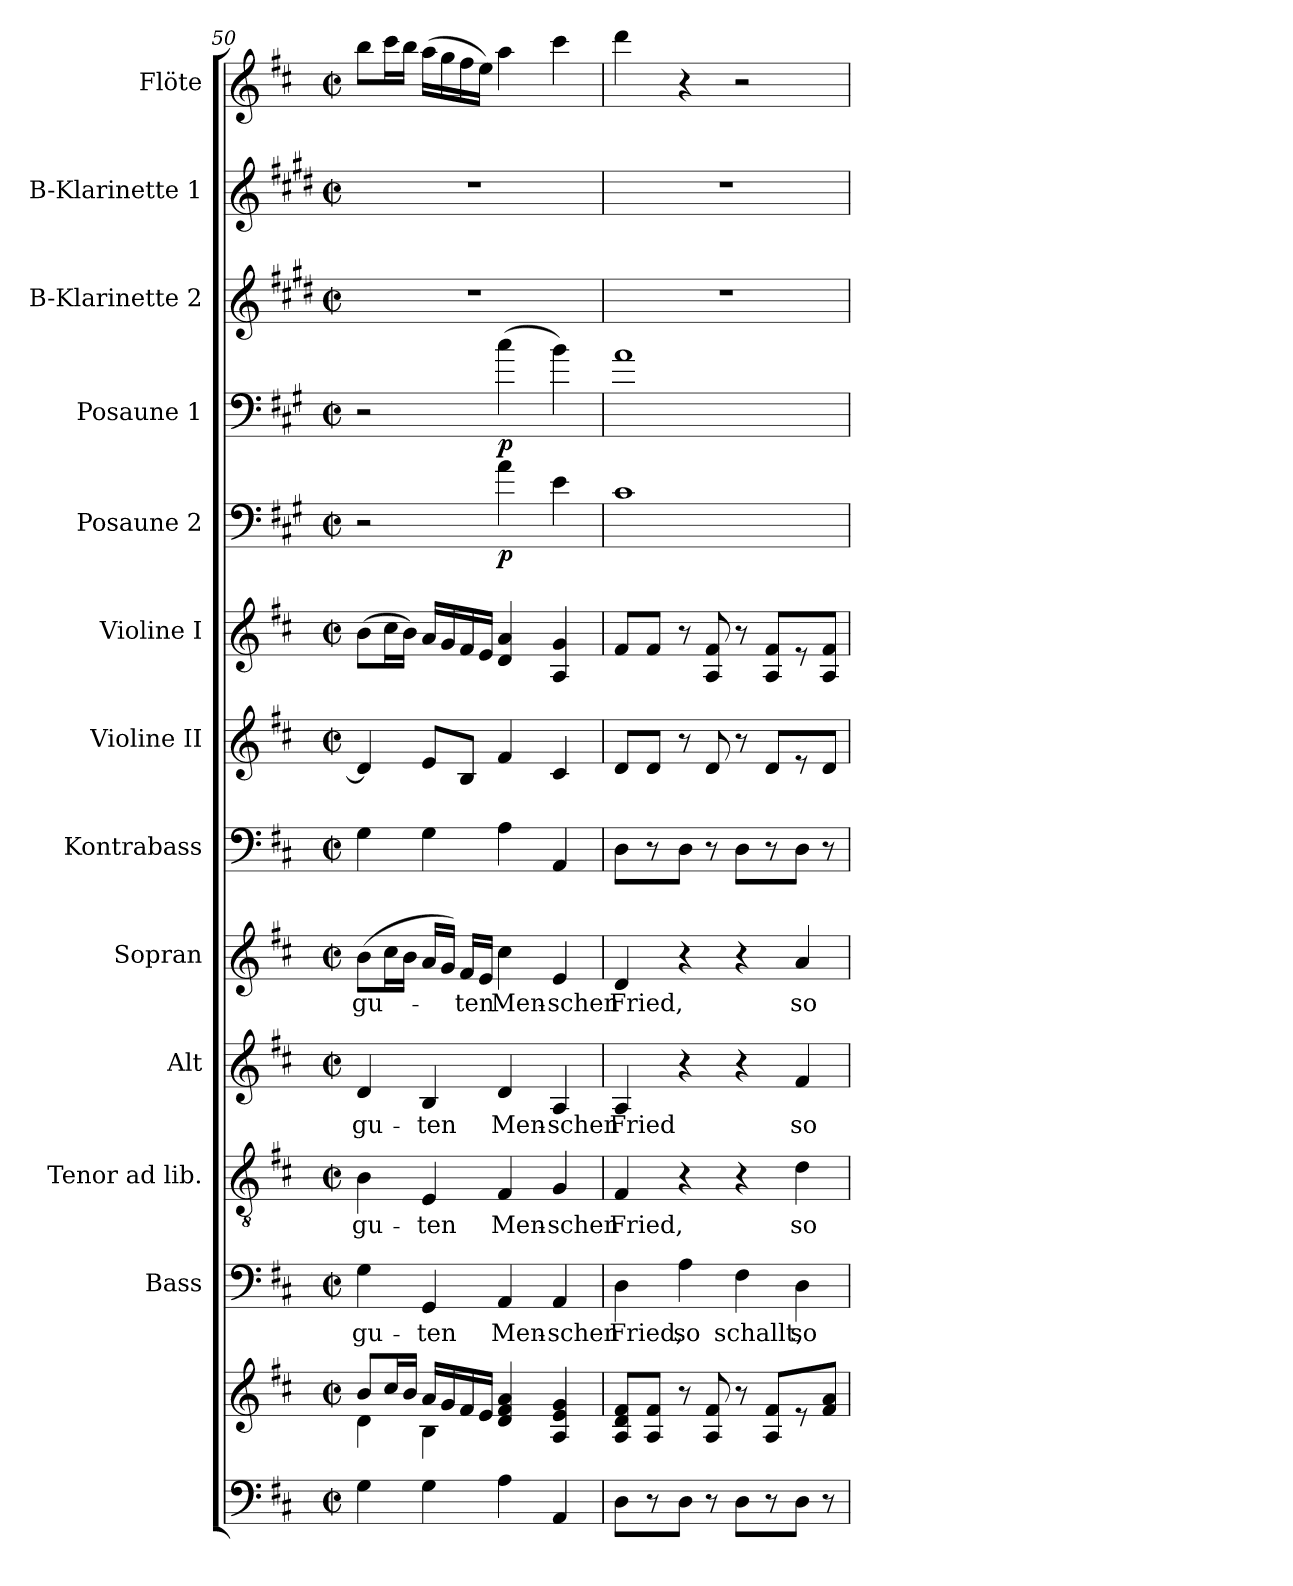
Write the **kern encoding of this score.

**kern	**kern	**kern	**text	**kern	**text	**kern	**text	**kern	**text	**kern	**kern	**kern	**kern	**dynam	**kern	**dynam	**kern	**kern	**kern
*part13	*part13	*part12	*part12	*part11	*part11	*part10	*part10	*part9	*part9	*part8	*part7	*part6	*part5	*part5	*part4	*part4	*part3	*part2	*part1
*staff14	*staff13	*staff12	*staff12	*staff11	*staff11	*staff10	*staff10	*staff9	*staff9	*staff8	*staff7	*staff6	*staff5	*staff5	*staff4	*staff4	*staff3	*staff2	*staff1
*	*	*I"Bass	*	*I"Tenor ad lib.	*	*I"Alt	*	*I"Sopran	*	*I"Kontrabass	*I"Violine II	*I"Violine I	*I"Posaune 2	*	*I"Posaune 1	*	*I"B-Klarinette 2	*I"B-Klarinette 1	*I"Flöte
*	*	*I'B.	*	*I'T.	*	*I'A.	*	*I'S.	*	*I'Kb.	*I'Vl. II	*I'Vl. I	*I'Pos 2	*	*I'Pos. 1	*	*I'B Kl. 2	*I'B Kl. 1	*I'Fl.
*clefF4	*clefG2	*clefF4	*	*clefGv2	*	*clefG2	*	*clefG2	*	*clefF4	*clefG2	*clefG2	*clefF4	*	*clefF4	*	*clefG2	*clefG2	*clefG2
*	*	*	*	*	*	*	*	*	*	*ITrd7c12	*	*	*ITrd4c7	*	*ITrd4c7	*	*ITrd1c2	*ITrd1c2	*
*k[f#c#]	*k[f#c#]	*k[f#c#]	*	*k[f#c#]	*	*k[f#c#]	*	*k[f#c#]	*	*k[f#c#]	*k[f#c#]	*k[f#c#]	*k[f#c#]	*	*k[f#c#]	*	*k[f#c#]	*k[f#c#]	*k[f#c#]
*D:	*D:	*D:	*	*D:	*	*D:	*	*D:	*	*D:	*D:	*D:	*D:	*	*D:	*	*D:	*D:	*D:
*M2/2	*M2/2	*M2/2	*	*M2/2	*	*M2/2	*	*M2/2	*	*M2/2	*M2/2	*M2/2	*M2/2	*	*M2/2	*	*M2/2	*M2/2	*M2/2
*met(c|)	*met(c|)	*met(c|)	*	*met(c|)	*	*met(c|)	*	*met(c|)	*	*met(c|)	*met(c|)	*met(c|)	*met(c|)	*	*met(c|)	*	*met(c|)	*met(c|)	*met(c|)
=50	=50	=50	=50	=50	=50	=50	=50	=50	=50	=50	=50	=50	=50	=50	=50	=50	=50	=50	=50
*	*^	*	*	*	*	*	*	*	*	*	*	*	*	*	*	*	*	*	*
!	!	!	!	!LO:LY:b	!	!LO:LY:b	!	!LO:LY:b	!	!LO:LY:b	!	!	!	!	!	!	!	!	!	!
4G\	8b/L	4d\	4G\	gu-	4B\	gu-	4d/	gu-	(>8b\L	gu-	4GG\	4d/]	(>8b\L	2r	.	2r	.	1r	1r	8bb\L
.	16cc#/L	.	.	.	.	.	.	.	16cc#\L	.	.	.	16cc#\L	.	.	.	.	.	.	16ccc#\L
.	16b/JJ	.	.	.	.	.	.	.	16b\JJ	.	.	.	16b\JJ)	.	.	.	.	.	.	16bb\JJ
!	!	!	!	!LO:LY:b	!	!LO:LY:b	!	!LO:LY:b	!	!	!	!	!	!	!	!	!	!	!	!
4G\	16a/LL	4B\	4GG/	-ten	4E/	-ten	4B/	-ten	16a/LL	.	4GG\	8e/L	16a/LL	.	.	.	.	.	.	(>16aa\LL
.	16g/	.	.	.	.	.	.	.	16g/JJ)	.	.	.	16g/	.	.	.	.	.	.	16gg\
!	!	!	!	!	!	!	!	!	!	!LO:LY:b	!	!	!	!	!	!	!	!	!	!
.	16f#/	.	.	.	.	.	.	.	16f#/LL	-ten	.	8B/J	16f#/	.	.	.	.	.	.	16ff#\
.	16e/JJ	.	.	.	.	.	.	.	16e/JJ	.	.	.	16e/JJ	.	.	.	.	.	.	16ee\JJ)
!	!	!	!	!LO:LY:b	!	!LO:LY:b	!	!LO:LY:b	!	!LO:LY:b	!	!	!	!	!LO:DY:b	!	!LO:DY:b	!	!	!
4A\	4d/ 4f#/ 4a/	2ryy	4AA/	Men-	4F#/	Men-	4d/	Men-	4cc#\	Men-	4AA\	4f#/	4d/ 4a/	4d\	p	(>4f#\	p	.	.	4aa\
!	!	!	!	!LO:LY:b	!	!LO:LY:b	!	!LO:LY:b	!	!LO:LY:b	!	!	!	!	!	!	!	!	!	!
4AA/	4A/ 4e/ 4g/	.	4AA/	-schen	4G/	-schen	4A/	-schen	4e/	-schen	4AAA/	4c#/	4A/ 4g/	4A\	.	4e\)	.	.	.	4ccc#\
*	*v	*v	*	*	*	*	*	*	*	*	*	*	*	*	*	*	*	*	*	*
=51	=51	=51	=51	=51	=51	=51	=51	=51	=51	=51	=51	=51	=51	=51	=51	=51	=51	=51	=51
!	!	!	!LO:LY:b	!	!LO:LY:b	!	!LO:LY:b	!	!LO:LY:b	!	!	!	!	!	!	!	!	!	!
8D\L	8A/ 8d/ 8f#/L	4D\	Fried,	4F#/	Fried,	4A/	Fried	4d/	Fried,	8DD\L	8d/L	8f#/L	1F#	.	1d	.	1r	1r	4ddd\
8r	8A/ 8f#/J	.	.	.	.	.	.	.	.	8r	8d/J	8f#/J	.	.	.	.	.	.	.
!	!	!	!LO:LY:b	!	!	!	!	!	!	!	!	!	!	!	!	!	!	!	!
8D\J	8r	4A\	so	4r	.	4r	.	4r	.	8DD\J	8r	8r	.	.	.	.	.	.	4r
8r	8A/ 8f#/	.	.	.	.	.	.	.	.	8r	8d/	8A/ 8f#/	.	.	.	.	.	.	.
!	!	!	!LO:LY:b	!	!	!	!	!	!	!	!	!	!	!	!	!	!	!	!
8D\L	8r	4F#\	schallt,	4r	.	4r	.	4r	.	8DD\L	8r	8r	.	.	.	.	.	.	2r
8r	8A/ 8f#/L	.	.	.	.	.	.	.	.	8r	8d/L	8A/ 8f#/L	.	.	.	.	.	.	.
!	!	!	!LO:LY:b	!	!LO:LY:b	!	!LO:LY:b	!	!LO:LY:b	!	!	!	!	!	!	!	!	!	!
8D\J	8r	4D\	so	4d\	so	4f#/	so	4a/	so	8DD\J	8r	8r	.	.	.	.	.	.	.
8r	8f#/ 8a/J	.	.	.	.	.	.	.	.	8r	8d/J	8A/ 8f#/J	.	.	.	.	.	.	.
=	=	=	=	=	=	=	=	=	=	=	=	=	=	=	=	=	=	=	=
*-	*-	*-	*-	*-	*-	*-	*-	*-	*-	*-	*-	*-	*-	*-	*-	*-	*-	*-	*-
